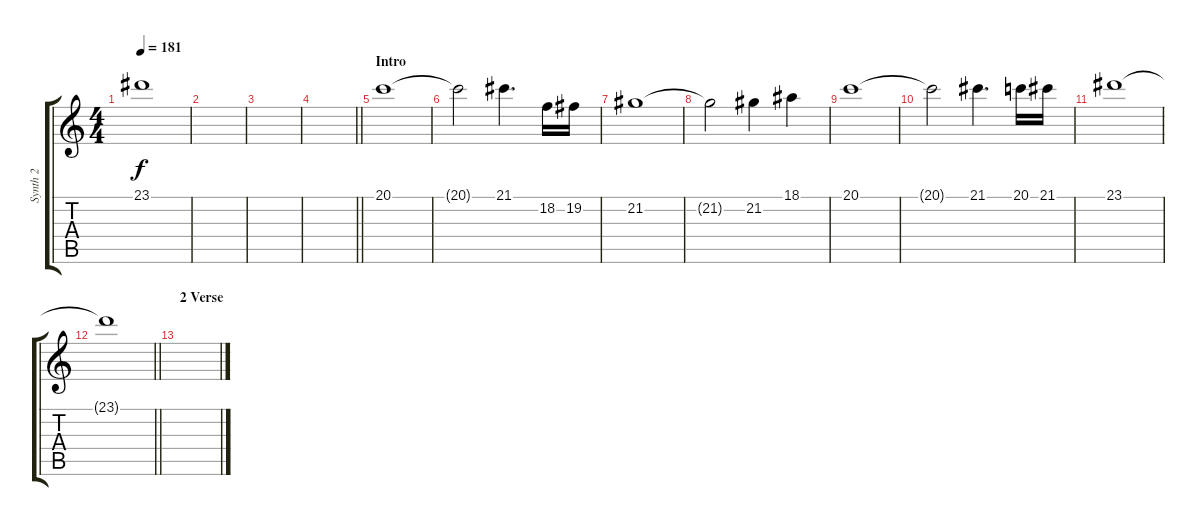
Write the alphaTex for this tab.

\track ("Synth 2" "Synth 2") {instrument stringensemble1}
\staff {score tabs}
\tuning (E4 B3 G3 D3 A2 E2) {hide}
\ts (4 4)
\tempo 181
\clef g2
\ks c
23.1{t}.1{dy f} |
|
|
\barLineRight lightlight
|
\section ("" "Intro")
20.1.1 |
20.1{t}.2 21.1.4{d} 18.2.16 19.2.16 |
21.2.1 |
21.2{t}.2 21.2.4 18.1.4 |
20.1.1 |
20.1{t}.2 21.1.4{d} 20.1.16 21.1.16 |
23.1.1 |
\barLineRight lightlight
23.1{t}.1 |
\section ("" "2 Verse")
